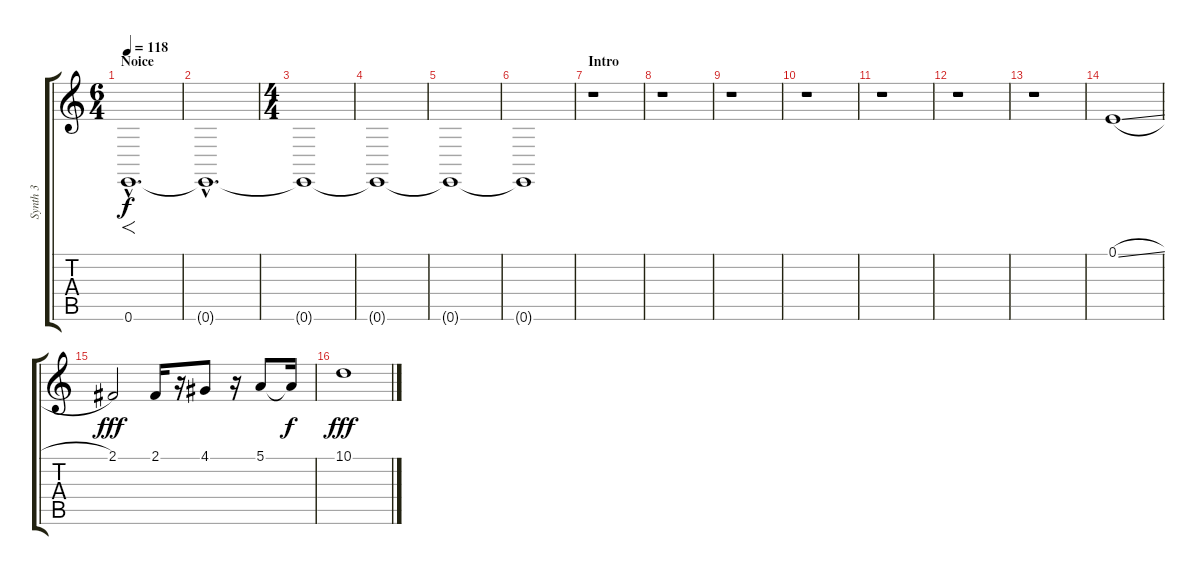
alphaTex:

\track ("Synth 3" "Synth 3") {instrument pad8sweep}
\staff {score tabs}
\tuning (E4 B3 G3 D3 A2 E2) {hide}
\ts (6 4)
\section ("" "Noice")
\tempo 118
\clef g2
\ks c
0.6{hac}.1{f d dy f volume 8 instrument seashore} |
0.6{hac t}.1{d} |
\ts (4 4)
0.6{t}.1 |
0.6{t}.1 |
0.6{t}.1 |
0.6{t}.1 |
\section ("" "Intro")
r.1 |
r.1 |
r.1 |
r.1 |
r.1 |
r.1 |
r.1 |
0.1{sl}.1{volume 16 instrument pad8sweep} |
2.1.2{dy fff} 2.1.16 r.16 4.1.8 r.16 5.1.8 5.1{t}.16{dy f} |
10.1.1{dy fff}
